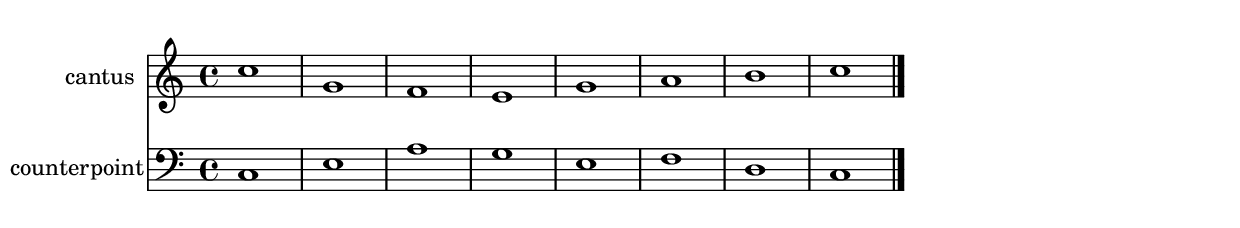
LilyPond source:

\version "2.14.2"
<<
  \new Staff {
    \set Staff.instrumentName = #"cantus" 
    \clef treble
    \key c \major
    \relative c'' { c1 g f e g a b c \bar "|." }
  }
  \new Staff {
    \set Staff.instrumentName = #"counterpoint" 
    \clef bass
    \key c \major
    \relative c { c1 e a g e f d c \bar "|." }
  }
>>
